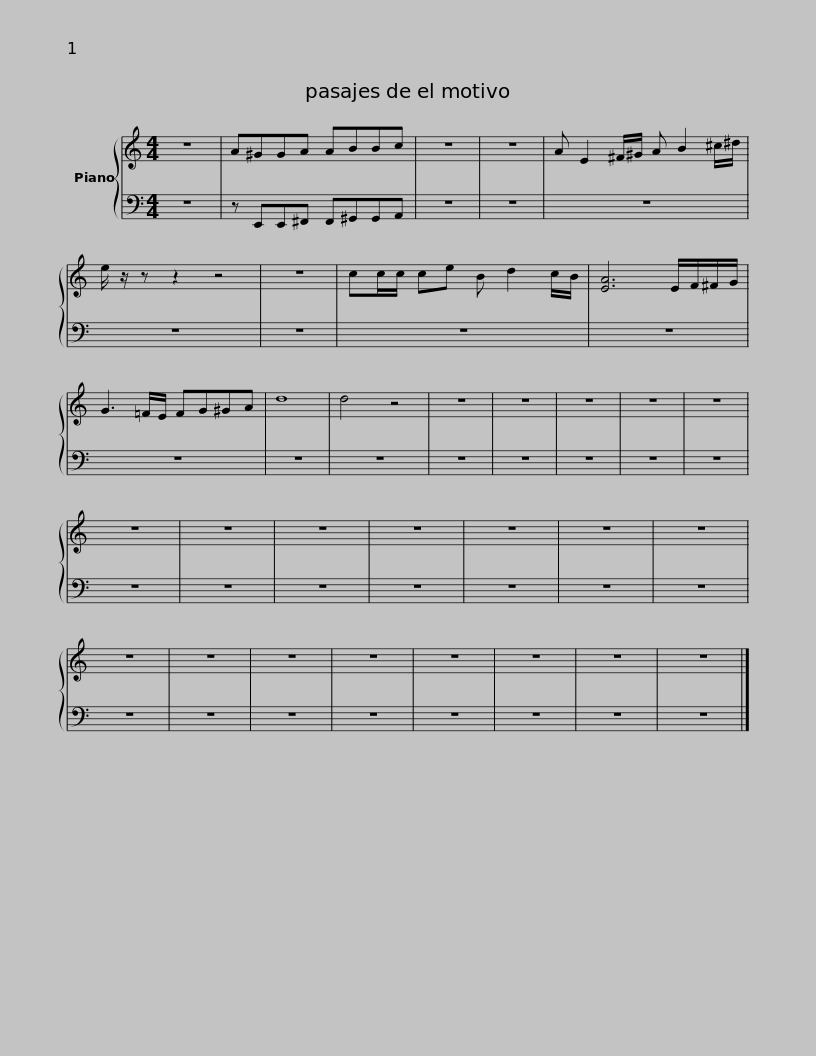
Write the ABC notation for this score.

X:1
%%score { 1 | 2 }
L:1/8
M:4/4
I:linebreak $
K:C
V:1 treble
V:2 bass
V:1
 z8 | A^GGA ABBc | z8 | z8 | A E2 ^F/^G/ A B2 ^c/^d/ | %5
 e/ z/ z z2 z4 | z8 |$ cc/c/ ce B d2 c/B/ | [EA]6 E/F/^F/G/ | G3 =F/E/ FG^GA | %10
 d8 | d4 z4 | z8 | z8 | z8 | %15
 z8 | z8 | z8 |$ z8 | z8 | %20
 z8 | z8 | z8 | z8 | z8 | %25
 z8 | z8 | z8 | z8 | z8 | %30
 z8 | z8 |] %32
V:2
 z8 | z E,,E,,^F,, F,,^G,,G,,A,, | z8 | z8 | z8 | %5
 z8 | z8 |$ z8 | z8 | z8 | %10
 z8 | z8 | z8 | z8 | z8 | %15
 z8 | z8 | z8 |$ z8 | z8 | %20
 z8 | z8 | z8 | z8 | z8 | %25
 z8 | z8 | z8 | z8 | z8 | %30
 z8 | z8 |] %32
